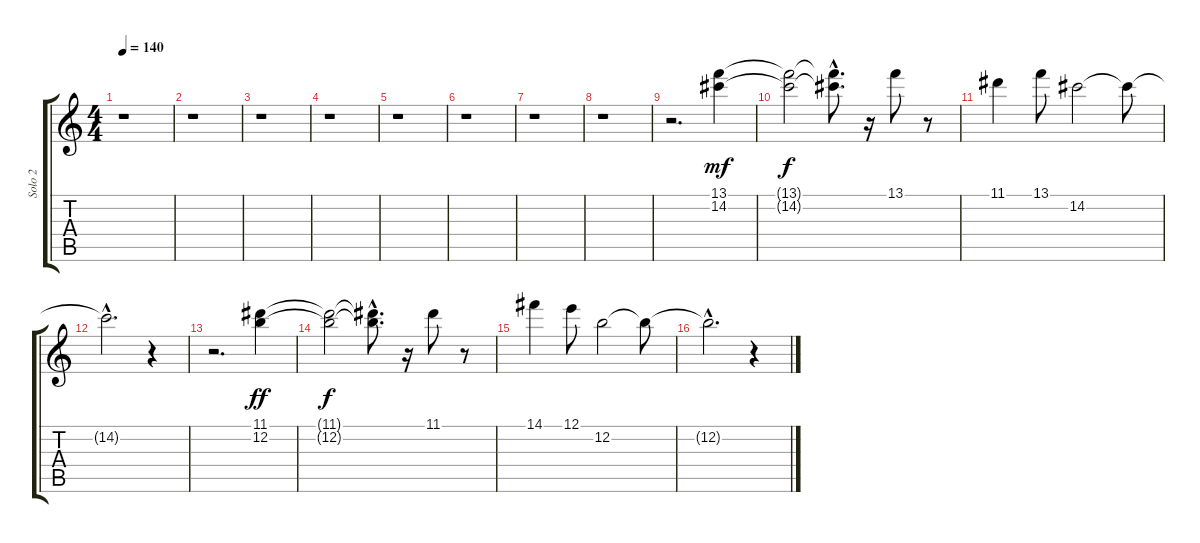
\track ("Solo 2" "Solo 2") {instrument overdrivenguitar}
\staff {score tabs}
\tuning (E4 B3 G3 D3 A2 E2) {hide}
\ts (4 4)
\tempo 140
\clef g2
\ks c
r.1{dy mf instrument overdrivenguitar} |
r.1 |
r.1 |
r.1 |
r.1 |
r.1 |
r.1 |
r.1 |
r.2{d} (13.1 14.2).4 |
(13.1{t} 14.2{t}).2{dy f} (13.1{hac t} 14.2{hac t}).8{d} r.16 13.1.8 r.8 |
11.1.4 13.1.8 14.2.2 14.2{t}.8 |
14.2{hac t}.2{d} r.4 |
r.2{d} (11.1 12.2).4{dy ff} |
(11.1{t} 12.2{t}).2{dy f} (11.1{hac t} 12.2{hac t}).8{d} r.16 11.1.8 r.8 |
14.1.4 12.1.8 12.2.2 12.2{t}.8 |
12.2{hac t}.2{d} r.4
